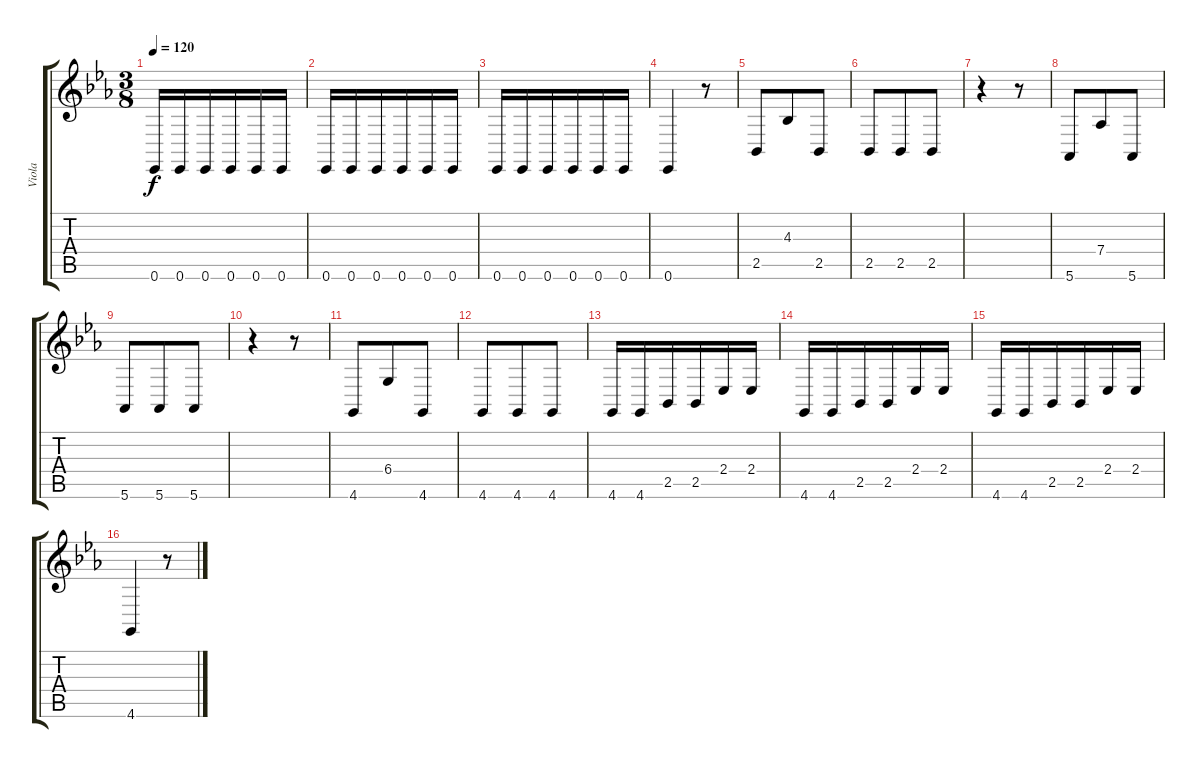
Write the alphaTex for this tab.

\track ("Viola" "Viola") {instrument viola}
\staff {score tabs}
\tuning (Eb4 Bb3 Gb3 Db3 Ab2 Eb2) {hide}
\ts (3 8)
\tempo 120
\clef g2
\ks eb
0.6.16{dy f} 0.6.16 0.6.16 0.6.16 0.6.16 0.6.16 |
0.6.16 0.6.16 0.6.16 0.6.16 0.6.16 0.6.16 |
0.6.16 0.6.16 0.6.16 0.6.16 0.6.16 0.6.16 |
0.6.4 r.8 |
2.5.8 4.3.8 2.5.8 |
2.5.8 2.5.8 2.5.8 |
r.4 r.8 |
5.6.8 7.4.8 5.6.8 |
5.6.8 5.6.8 5.6.8 |
r.4 r.8 |
4.6.8 6.4.8 4.6.8 |
4.6.8 4.6.8 4.6.8 |
4.6.16 4.6.16 2.5.16 2.5.16 2.4.16 2.4.16 |
4.6.16 4.6.16 2.5.16 2.5.16 2.4.16 2.4.16 |
4.6.16 4.6.16 2.5.16 2.5.16 2.4.16 2.4.16 |
4.6.4 r.8
